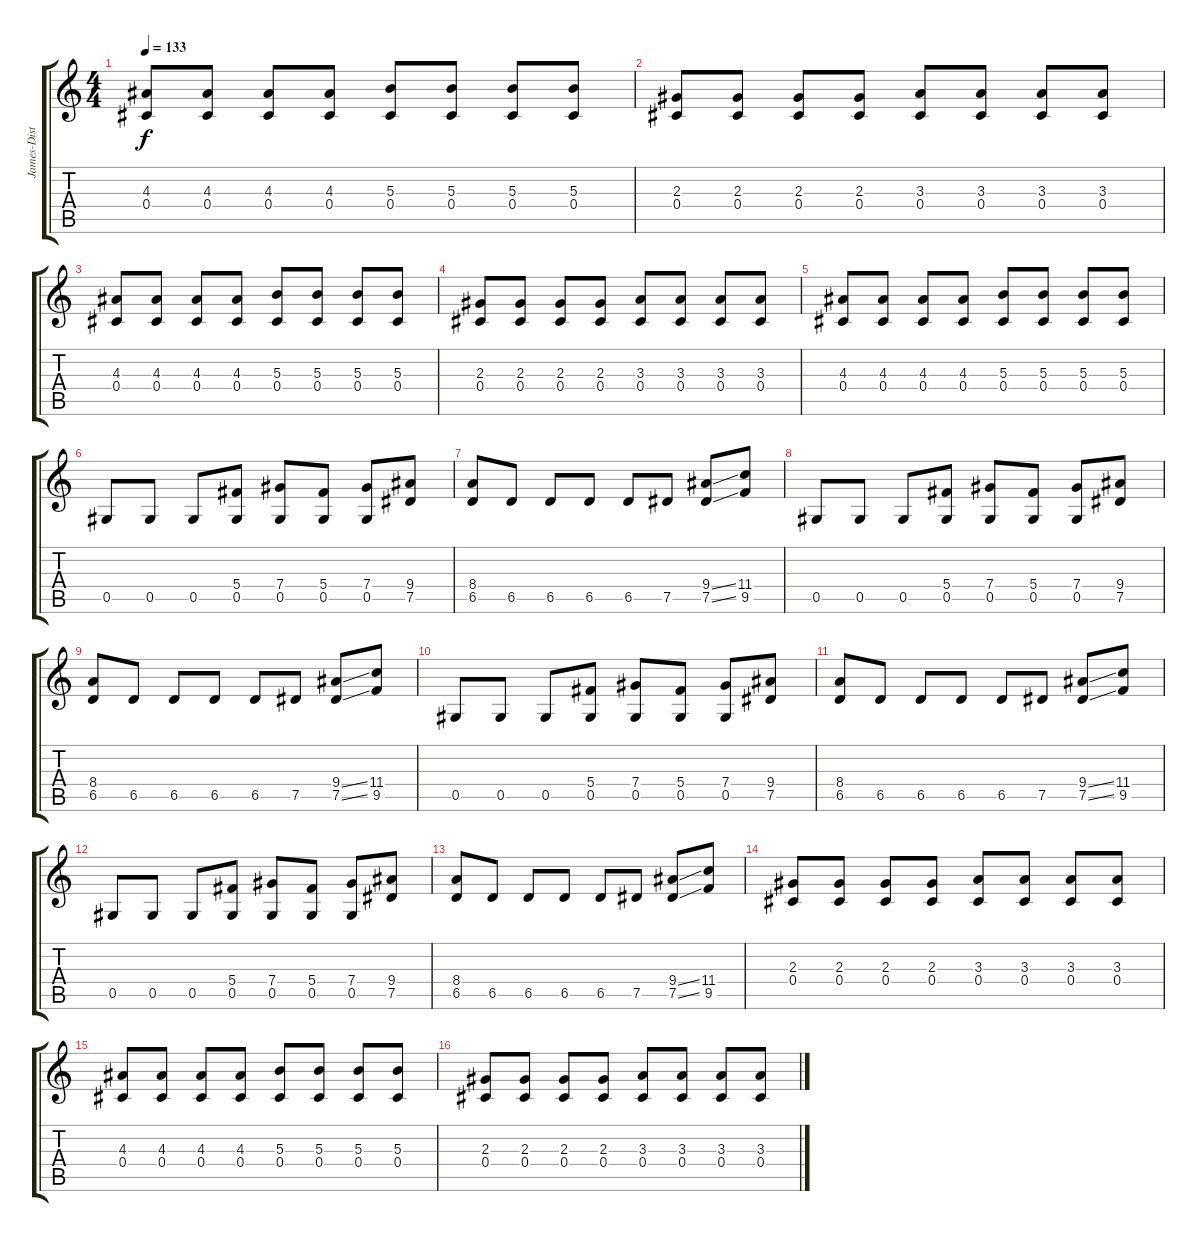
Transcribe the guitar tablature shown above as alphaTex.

\track ("James-Dist" "James-Dist") {instrument distortionguitar}
\staff {score tabs}
\tuning (Eb4 Bb3 Gb3 Db3 Ab2 Eb2) {hide}
\ts (4 4)
\tempo 133
\clef g2
\ks c
(4.3 0.4).8{dy f} (4.3 0.4).8 (4.3 0.4).8 (4.3 0.4).8 (5.3 0.4).8 (5.3 0.4).8 (5.3 0.4).8 (5.3 0.4).8 |
(2.3 0.4).8 (2.3 0.4).8 (2.3 0.4).8 (2.3 0.4).8 (3.3 0.4).8 (3.3 0.4).8 (3.3 0.4).8 (3.3 0.4).8 |
(4.3 0.4).8 (4.3 0.4).8 (4.3 0.4).8 (4.3 0.4).8 (5.3 0.4).8 (5.3 0.4).8 (5.3 0.4).8 (5.3 0.4).8 |
(2.3 0.4).8 (2.3 0.4).8 (2.3 0.4).8 (2.3 0.4).8 (3.3 0.4).8 (3.3 0.4).8 (3.3 0.4).8 (3.3 0.4).8 |
(4.3 0.4).8 (4.3 0.4).8 (4.3 0.4).8 (4.3 0.4).8 (5.3 0.4).8 (5.3 0.4).8 (5.3 0.4).8 (5.3 0.4).8 |
0.5.8 0.5.8 0.5.8 (5.4 0.5).8 (7.4 0.5).8 (5.4 0.5).8 (7.4 0.5).8 (9.4 7.5).8 |
(8.4 6.5).8 6.5.8 6.5.8 6.5.8 6.5.8 7.5.8 (9.4{ss} 7.5{ss}).8 (11.4 9.5).8 |
0.5.8 0.5.8 0.5.8 (5.4 0.5).8 (7.4 0.5).8 (5.4 0.5).8 (7.4 0.5).8 (9.4 7.5).8 |
(8.4 6.5).8 6.5.8 6.5.8 6.5.8 6.5.8 7.5.8 (9.4{ss} 7.5{ss}).8 (11.4 9.5).8 |
0.5.8 0.5.8 0.5.8 (5.4 0.5).8 (7.4 0.5).8 (5.4 0.5).8 (7.4 0.5).8 (9.4 7.5).8 |
(8.4 6.5).8 6.5.8 6.5.8 6.5.8 6.5.8 7.5.8 (9.4{ss} 7.5{ss}).8 (11.4 9.5).8 |
0.5.8 0.5.8 0.5.8 (5.4 0.5).8 (7.4 0.5).8 (5.4 0.5).8 (7.4 0.5).8 (9.4 7.5).8 |
(8.4 6.5).8 6.5.8 6.5.8 6.5.8 6.5.8 7.5.8 (9.4{ss} 7.5{ss}).8 (11.4 9.5).8 |
(2.3 0.4).8 (2.3 0.4).8 (2.3 0.4).8 (2.3 0.4).8 (3.3 0.4).8 (3.3 0.4).8 (3.3 0.4).8 (3.3 0.4).8 |
(4.3 0.4).8 (4.3 0.4).8 (4.3 0.4).8 (4.3 0.4).8 (5.3 0.4).8 (5.3 0.4).8 (5.3 0.4).8 (5.3 0.4).8 |
(2.3 0.4).8 (2.3 0.4).8 (2.3 0.4).8 (2.3 0.4).8 (3.3 0.4).8 (3.3 0.4).8 (3.3 0.4).8 (3.3 0.4).8
